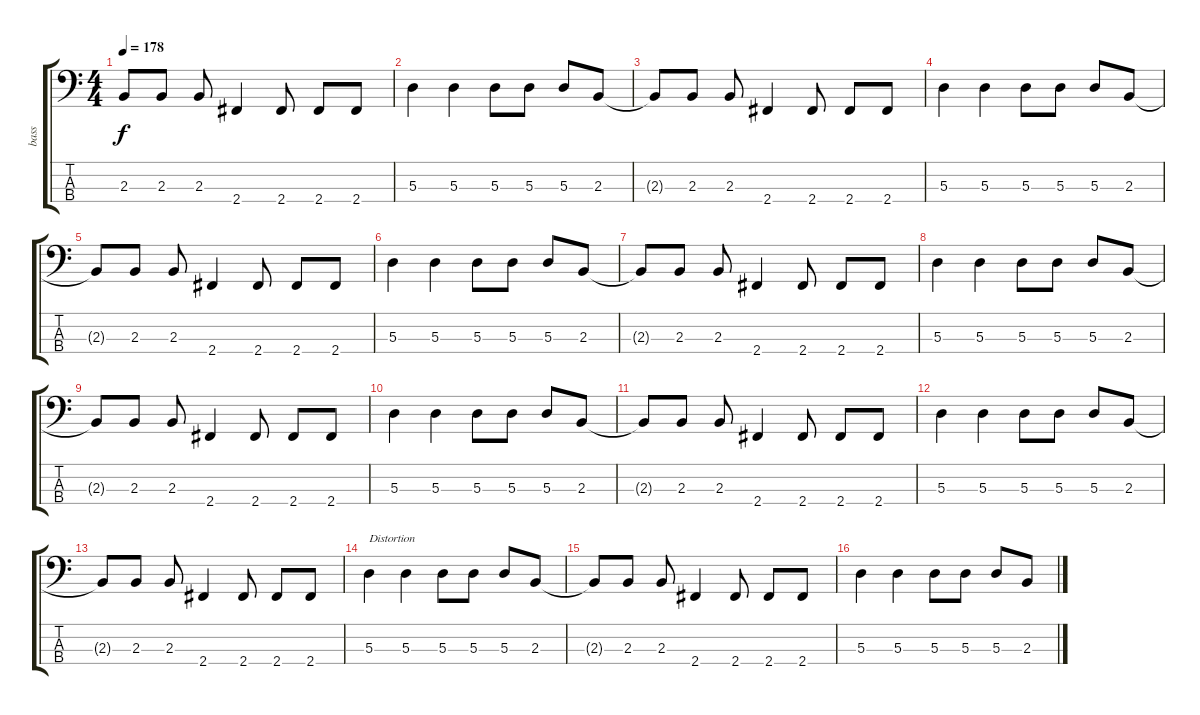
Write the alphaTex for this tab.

\track ("bass" "bass") {instrument electricbassfinger}
\staff {score tabs}
\tuning (G2 D2 A1 E1) {hide}
\ts (4 4)
\tempo 178
\clef f4
\ks c
2.3{t}.8{dy f} 2.3.8 2.3.8 2.4.4 2.4.8 2.4.8 2.4.8 |
5.3.4 5.3.4 5.3.8 5.3.8 5.3.8 2.3.8 |
2.3{t}.8 2.3.8 2.3.8 2.4.4 2.4.8 2.4.8 2.4.8 |
5.3.4 5.3.4 5.3.8 5.3.8 5.3.8 2.3.8 |
2.3{t}.8 2.3.8 2.3.8 2.4.4 2.4.8 2.4.8 2.4.8 |
5.3.4 5.3.4 5.3.8 5.3.8 5.3.8 2.3.8 |
2.3{t}.8 2.3.8 2.3.8 2.4.4 2.4.8 2.4.8 2.4.8 |
5.3.4 5.3.4 5.3.8 5.3.8 5.3.8 2.3.8 |
2.3{t}.8 2.3.8 2.3.8 2.4.4 2.4.8 2.4.8 2.4.8 |
5.3.4 5.3.4 5.3.8 5.3.8 5.3.8 2.3.8 |
2.3{t}.8 2.3.8 2.3.8 2.4.4 2.4.8 2.4.8 2.4.8 |
5.3.4 5.3.4 5.3.8 5.3.8 5.3.8 2.3.8 |
2.3{t}.8 2.3.8 2.3.8 2.4.4 2.4.8 2.4.8 2.4.8 |
5.3.4{txt "Distortion"} 5.3.4 5.3.8 5.3.8 5.3.8 2.3.8 |
2.3{t}.8 2.3.8 2.3.8 2.4.4 2.4.8 2.4.8 2.4.8 |
5.3.4 5.3.4 5.3.8 5.3.8 5.3.8 2.3.8
